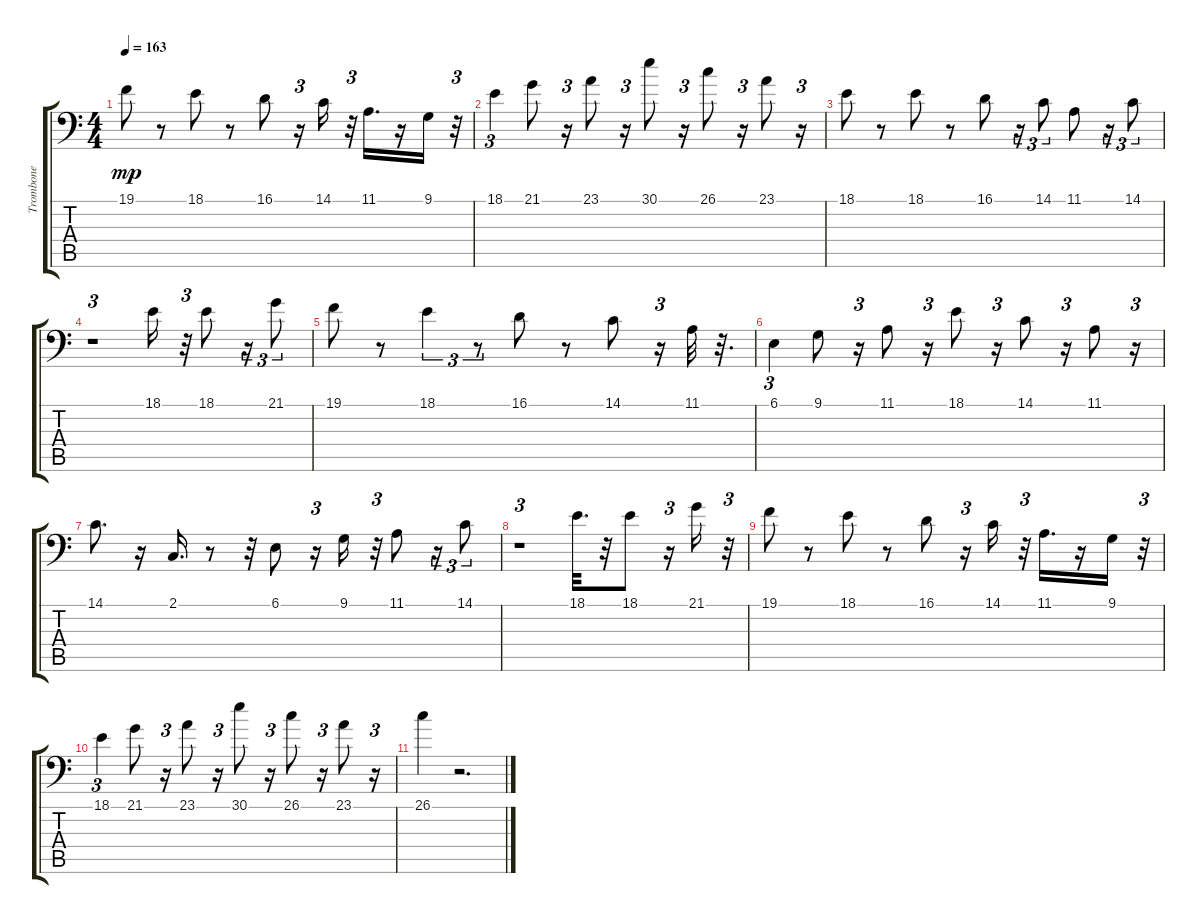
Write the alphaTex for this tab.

\track ("Trombone" "Trombone") {instrument trombone}
\staff {score tabs}
\tuning (Bb2 E2 Bb1 E1 Bb0 E0 Bb-1) {hide}
\ts (4 4)
\tempo 163
\clef f4
\ks c
19.1.8{dy mp} r.8 18.1.8 r.8 16.1.8 r.16{tu (3 2)} 14.1.16 r.32{tu (3 2)} 11.1.16{d} r.16 9.1.16 r.32{tu (3 2)} |
18.1.4{tu (3 2)} 21.1.8 r.16{tu (3 2)} 23.1.8 r.16{tu (3 2)} 30.1.8 r.16{tu (3 2)} 26.1.8 r.16{tu (3 2)} 23.1.8 r.16{tu (3 2)} |
18.1.8 r.8 18.1.8 r.8 16.1.8 r.16{tu (3 2)} 14.1.8{tu (3 2)} 11.1.8 r.16{tu (3 2)} 14.1.8{tu (3 2)} |
r.1{tu (3 2)} 18.1.16 r.32{tu (3 2)} 18.1.8 r.16{tu (3 2)} 21.1.8{tu (3 2)} |
19.1.8 r.8 18.1.4{tu (3 2)} r.8{tu (3 2)} 16.1.8 r.8 14.1.8 r.16{tu (3 2)} 11.1.32 r.32{d} |
6.1.4{tu (3 2)} 9.1.8 r.16{tu (3 2)} 11.1.8 r.16{tu (3 2)} 18.1.8 r.16{tu (3 2)} 14.1.8 r.16{tu (3 2)} 11.1.8 r.16{tu (3 2)} |
14.1.8{d} r.16 2.1.16{d} r.8 r.32 6.1.8 r.16{tu (3 2)} 9.1.16 r.32{tu (3 2)} 11.1.8 r.16{tu (3 2)} 14.1.8{tu (3 2)} |
r.1{tu (3 2)} 18.1.32{d} r.32 18.1.8 r.16{tu (3 2)} 21.1.16 r.32{tu (3 2)} |
19.1.8 r.8 18.1.8 r.8 16.1.8 r.16{tu (3 2)} 14.1.16 r.32{tu (3 2)} 11.1.16{d} r.16 9.1.16 r.32{tu (3 2)} |
18.1.4{tu (3 2)} 21.1.8 r.16{tu (3 2)} 23.1.8 r.16{tu (3 2)} 30.1.8 r.16{tu (3 2)} 26.1.8 r.16{tu (3 2)} 23.1.8 r.16{tu (3 2)} |
26.1.4 r.2{d}
